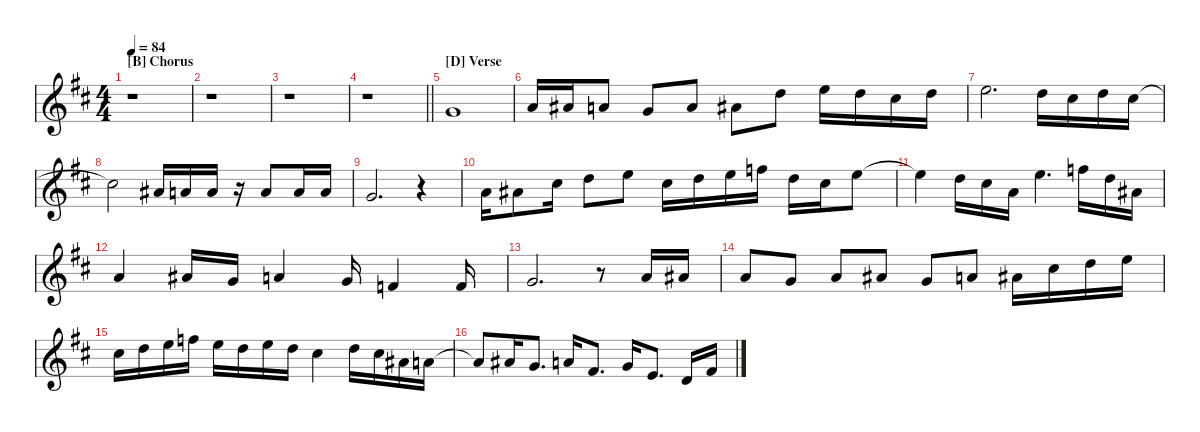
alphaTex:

\hideDynamics
\bracketExtendMode nobrackets
\singleTrackTrackNamePolicy hidden
\multiTrackTrackNamePolicy hidden
\otherSystemsTrackNameOrientation horizontal
\track ("Violin" "Violin") {instrument violin}
\staff {score}
\tuning (E5 A4 D4 G3)
\ts (4 4)
\section ("B" "Chorus")
\tempo 84
\clef g2
\scale
0.333333
\ks d
r.1{dy f beam Down} |
\scale
0.333333 r.1{beam Down} |
\scale
0.333333 r.1{beam Down} |
\scale
0.333333
\barLineRight lightlight
r.1{beam Down} |
\section ("D" "Verse")
\scale
0.333333 5.3{acc forcenatural}.1{beam Up} |
\scale
0.333333 0.2{acc forcenatural}.16{beam Up} 1.2{acc #}.16{beam Up} 0.2{acc forcenatural}.8{beam Up} 5.3{acc forcenatural}.8{beam Up} 0.2{acc forcenatural}.8{beam Up} 1.2{acc #}.8{beam Down} 5.2{acc forcenatural}.8{beam Down} 0.1{acc forcenatural}.16{beam Down} 5.2{acc forcenatural}.16{beam Down} 4.2{acc #}.16{beam Down} 5.2{acc forcenatural}.16{beam Down} |
\scale
0.333333 0.1{acc forcenatural}.2{d beam Down} 5.2{acc forcenatural}.16{beam Down} 4.2{acc #}.16{beam Down} 5.2{acc forcenatural}.16{beam Down} 4.2{acc #}.16{beam Down} |
\scale
0.333333 4.2{t acc #}.2{beam Down} 1.2{acc #}.16{beam Up} 0.2{acc forcenatural}.16{beam Up} 0.2{acc forcenatural}.16{beam Up} r.16{beam Up} 0.2{acc forcenatural}.8{beam Up} 0.2{acc forcenatural}.16{beam Up} 0.2{acc forcenatural}.16{beam Up} |
\scale
0.333333 5.3{acc forcenatural}.2{d beam Up} r.4{beam Up} |
\scale
0.333333 0.2{acc forcenatural}.16{beam Down} 1.2{acc #}.8{beam Down} 4.2{acc #}.16{beam Down} 5.2{acc forcenatural}.8{beam Down} 0.1{acc forcenatural}.8{beam Down} 4.2{acc #}.16{beam Down} 5.2{acc forcenatural}.16{beam Down} 0.1{acc forcenatural}.16{beam Down} 1.1{acc forcenatural}.16{beam Down} 5.2{acc forcenatural}.16{beam Down} 4.2{acc #}.16{beam Down} 0.1{acc forcenatural}.8{beam Down} |
\scale
0.333333 0.1{t acc forcenatural}.4{beam Down} 5.2{acc forcenatural}.16{beam Down} 4.2{acc #}.16{beam Down} 0.2{acc forcenatural}.16{beam Down} 0.1{acc forcenatural}.4{d beam Down} 1.1{acc forcenatural}.16{beam Down} 5.2{acc forcenatural}.16{beam Down} 8.3{acc #}.16{beam Down} |
\scale
0.333333 0.2{acc forcenatural}.4{beam Up} 1.2{acc #}.16{beam Up} 5.3{acc forcenatural}.16{beam Up} 0.2{acc forcenatural}.4{beam Up} 5.3{acc forcenatural}.16{beam Up} 3.3{acc forcenatural}.4{beam Up} 3.3{acc forcenatural}.16{beam Up} |
\scale
0.333333 5.3{acc forcenatural}.2{d beam Up} r.8{beam Up} 0.2{acc forcenatural}.16{beam Up} 1.2{acc #}.16{beam Up} |
\scale
0.333333 0.2{acc forcenatural}.8{beam Up} 5.3{acc forcenatural}.8{beam Up} 0.2{acc forcenatural}.8{beam Up} 1.2{acc #}.8{beam Up} 5.3{acc forcenatural}.8{beam Up} 0.2{acc forcenatural}.8{beam Up} 1.2{acc #}.16{beam Down} 4.2{acc #}.16{beam Down} 5.2{acc forcenatural}.16{beam Down} 0.1{acc forcenatural}.16{beam Down} |
\scale
0.333333 4.2{acc #}.16{beam Down} 5.2{acc forcenatural}.16{beam Down} 0.1{acc forcenatural}.16{beam Down} 1.1{acc forcenatural}.16{beam Down} 0.1{acc forcenatural}.16{beam Down} 5.2{acc forcenatural}.16{beam Down} 0.1{acc forcenatural}.16{beam Down} 5.2{acc forcenatural}.16{beam Down} 4.2{acc #}.4{beam Down} 5.2{acc forcenatural}.16{beam Down} 4.2{acc #}.16{beam Down} 1.2{acc #}.16{beam Down} 0.2{acc forcenatural}.16{beam Down} |
\scale
0.333333 0.2{t acc forcenatural}.8{beam Up} 1.2{acc #}.16{beam Up} 5.3{acc forcenatural}.8{d beam Up} 0.2{acc forcenatural}.16{beam Up} 4.3{acc #}.8{d beam Up} 5.3{acc forcenatural}.16{beam Up} 2.3{acc forcenatural}.8{d beam Up} 0.3{acc forcenatural}.16{beam Up} 4.3{acc #}.16{beam Up}
